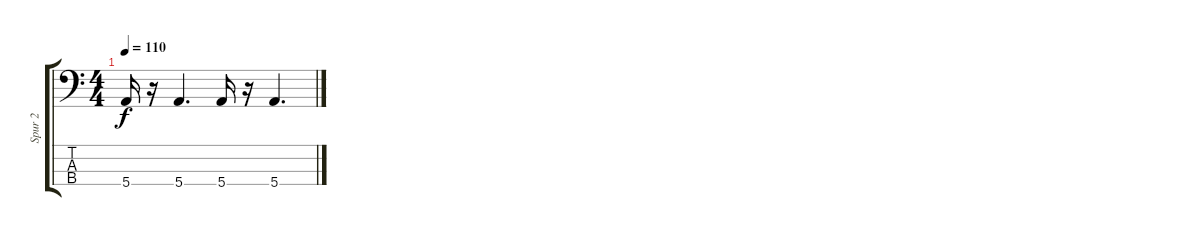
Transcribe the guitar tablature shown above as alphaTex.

\track ("Spur 2" "Spur 2") {instrument electricbassfinger}
\staff {score tabs}
\tuning (G2 D2 A1 E1) {hide}
\ts (4 4)
\tempo 110
\clef f4
\ks c
5.4.16{dy f} r.16 5.4.4{d} 5.4.16 r.16 5.4.4{d}
